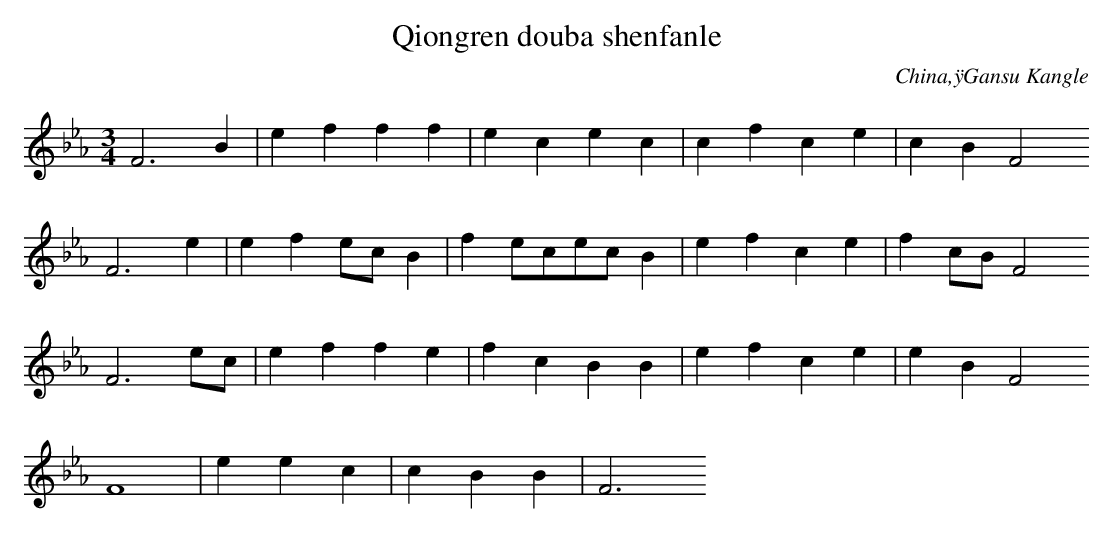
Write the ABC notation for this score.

X:1
T: Qiongren douba shenfanle
O: China,ÿGansu Kangle
M: 3/4
L: 1/8
K: Eb
F6B2 | e2f2f2f2 | e2c2e2c2 | c2f2c2e2 | c2B2F4
F6e2 | e2f2ecB2 | f2ececB2 | e2f2c2e2 | f2cBF4
F6ec | e2f2f2e2 | f2c2B2B2 | e2f2c2e2 | e2B2F4
F8 | e2e2c2 | c2B2B2 | F6
